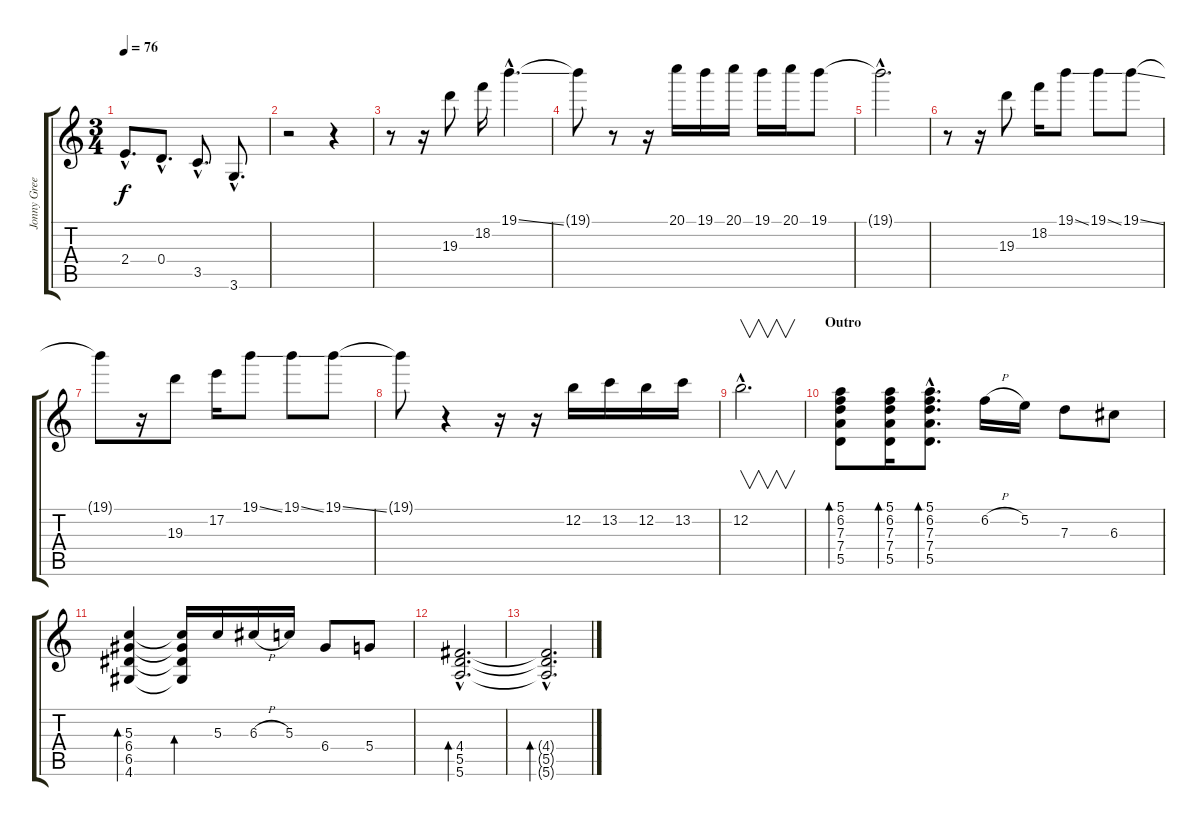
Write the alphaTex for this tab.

\track ("Jonny Greenwood (left)" "Jonny Gree") {instrument electricguitarclean}
\staff {score tabs}
\tuning (E4 B3 G3 D3 A2 E2) {hide}
\ts (3 4)
\tempo 76
\clef g2
\ks c
2.4{hac}.8{d dy f} 0.4{hac}.8{d} 3.5{hac}.8{d} 3.6{hac}.8{d} |
r.2 r.4 |
r.8 r.16 19.3.8 18.2.16 19.1{ss hac}.4{d} |
19.1{t}.8 r.8 r.16 20.1.16 19.1.16 20.1.16 19.1.16 20.1.16 19.1.8 |
19.1{hac t}.2{d} |
r.8 r.16 19.3.8 18.2.16 19.1{ss}.8 19.1{ss}.8 19.1{ss}.8 |
19.1{t}.8 r.16 19.3.8 17.2.16 19.1{ss}.8 19.1{ss}.8 19.1{ss}.8 |
19.1{t}.8 r.4 r.16 r.16 12.2.16 13.2.16 12.2.16 13.2.16 |
12.2{hac}.2{v d} |
\section ("" "Outro")
(5.1 6.2 7.3 7.4 5.5).8{bd 30} (5.1 6.2 7.3 7.4 5.5).16{bd 30} (5.1{hac} 6.2{hac} 7.3{hac} 7.4{hac} 5.5{hac}).8{d bd 30} 6.2{h}.16 5.2.16 7.3.8 6.3.8 |
(5.3 6.4 6.5 4.6).4{bd 30} (5.3{t} 6.4{t} 6.5{t} 4.6{t}).16{bd 60} 5.3.16 6.3{h}.16 5.3.16 6.4.8 5.4.8 |
(4.4{hac} 5.5{hac} 5.6{hac}).2{d bd 30} |
(4.4{hac t} 5.5{hac t} 5.6{hac t}).2{d bd 60}
